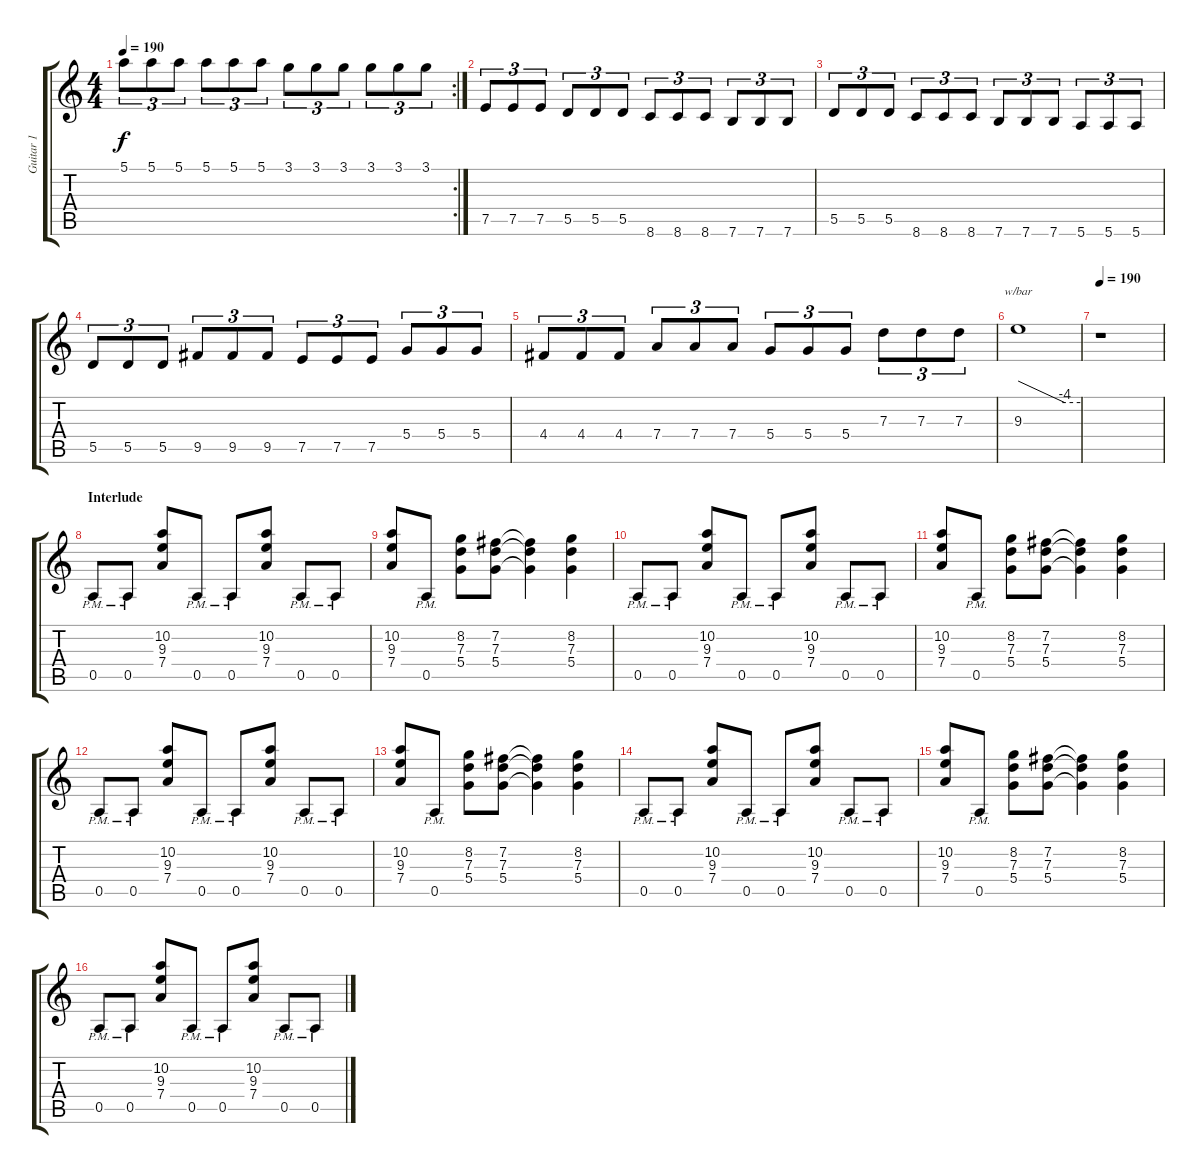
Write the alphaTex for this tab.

\track ("Guitar 1" "Guitar 1") {instrument distortionguitar}
\staff {score tabs}
\tuning (E4 B3 G3 D3 A2 E2) {hide}
\rc 2
\ts (4 4)
\tempo 190
\clef g2
\ks c
5.1.8{tu (3 2) dy f} 5.1.8{tu (3 2)} 5.1.8{tu (3 2)} 5.1.8{tu (3 2)} 5.1.8{tu (3 2)} 5.1.8{tu (3 2)} 3.1.8{tu (3 2)} 3.1.8{tu (3 2)} 3.1.8{tu (3 2)} 3.1.8{tu (3 2)} 3.1.8{tu (3 2)} 3.1.8{tu (3 2)} |
7.5.8{tu (3 2)} 7.5.8{tu (3 2)} 7.5.8{tu (3 2)} 5.5.8{tu (3 2)} 5.5.8{tu (3 2)} 5.5.8{tu (3 2)} 8.6.8{tu (3 2)} 8.6.8{tu (3 2)} 8.6.8{tu (3 2)} 7.6.8{tu (3 2)} 7.6.8{tu (3 2)} 7.6.8{tu (3 2)} |
5.5.8{tu (3 2)} 5.5.8{tu (3 2)} 5.5.8{tu (3 2)} 8.6.8{tu (3 2)} 8.6.8{tu (3 2)} 8.6.8{tu (3 2)} 7.6.8{tu (3 2)} 7.6.8{tu (3 2)} 7.6.8{tu (3 2)} 5.6.8{tu (3 2)} 5.6.8{tu (3 2)} 5.6.8{tu (3 2)} |
5.5.8{tu (3 2)} 5.5.8{tu (3 2)} 5.5.8{tu (3 2)} 9.5.8{tu (3 2)} 9.5.8{tu (3 2)} 9.5.8{tu (3 2)} 7.5.8{tu (3 2)} 7.5.8{tu (3 2)} 7.5.8{tu (3 2)} 5.4.8{tu (3 2)} 5.4.8{tu (3 2)} 5.4.8{tu (3 2)} |
4.4.8{tu (3 2)} 4.4.8{tu (3 2)} 4.4.8{tu (3 2)} 7.4.8{tu (3 2)} 7.4.8{tu (3 2)} 7.4.8{tu (3 2)} 5.4.8{tu (3 2)} 5.4.8{tu (3 2)} 5.4.8{tu (3 2)} 7.3.8{tu (3 2)} 7.3.8{tu (3 2)} 7.3.8{tu (3 2)} |
9.3.1{tbe (custom default 0 0 45 -16 60 -16)} |
\tempo 190
r.1 |
\section ("" "Interlude")
0.5{pm}.8 0.5{pm}.8 (10.2 9.3 7.4).8 0.5{pm}.8 0.5{pm}.8 (10.2 9.3 7.4).8 0.5{pm}.8 0.5{pm}.8 |
(10.2 9.3 7.4).8 0.5{pm}.8 (8.2 7.3 5.4).8 (7.2 7.3 5.4).8 (7.2{t} 7.3{t} 5.4{t}).4 (8.2 7.3 5.4).4 |
0.5{pm}.8 0.5{pm}.8 (10.2 9.3 7.4).8 0.5{pm}.8 0.5{pm}.8 (10.2 9.3 7.4).8 0.5{pm}.8 0.5{pm}.8 |
(10.2 9.3 7.4).8 0.5{pm}.8 (8.2 7.3 5.4).8 (7.2 7.3 5.4).8 (7.2{t} 7.3{t} 5.4{t}).4 (8.2 7.3 5.4).4 |
0.5{pm}.8 0.5{pm}.8 (10.2 9.3 7.4).8 0.5{pm}.8 0.5{pm}.8 (10.2 9.3 7.4).8 0.5{pm}.8 0.5{pm}.8 |
(10.2 9.3 7.4).8 0.5{pm}.8 (8.2 7.3 5.4).8 (7.2 7.3 5.4).8 (7.2{t} 7.3{t} 5.4{t}).4 (8.2 7.3 5.4).4 |
0.5{pm}.8 0.5{pm}.8 (10.2 9.3 7.4).8 0.5{pm}.8 0.5{pm}.8 (10.2 9.3 7.4).8 0.5{pm}.8 0.5{pm}.8 |
(10.2 9.3 7.4).8 0.5{pm}.8 (8.2 7.3 5.4).8 (7.2 7.3 5.4).8 (7.2{t} 7.3{t} 5.4{t}).4 (8.2 7.3 5.4).4 |
0.5{pm}.8 0.5{pm}.8 (10.2 9.3 7.4).8 0.5{pm}.8 0.5{pm}.8 (10.2 9.3 7.4).8 0.5{pm}.8 0.5{pm}.8
